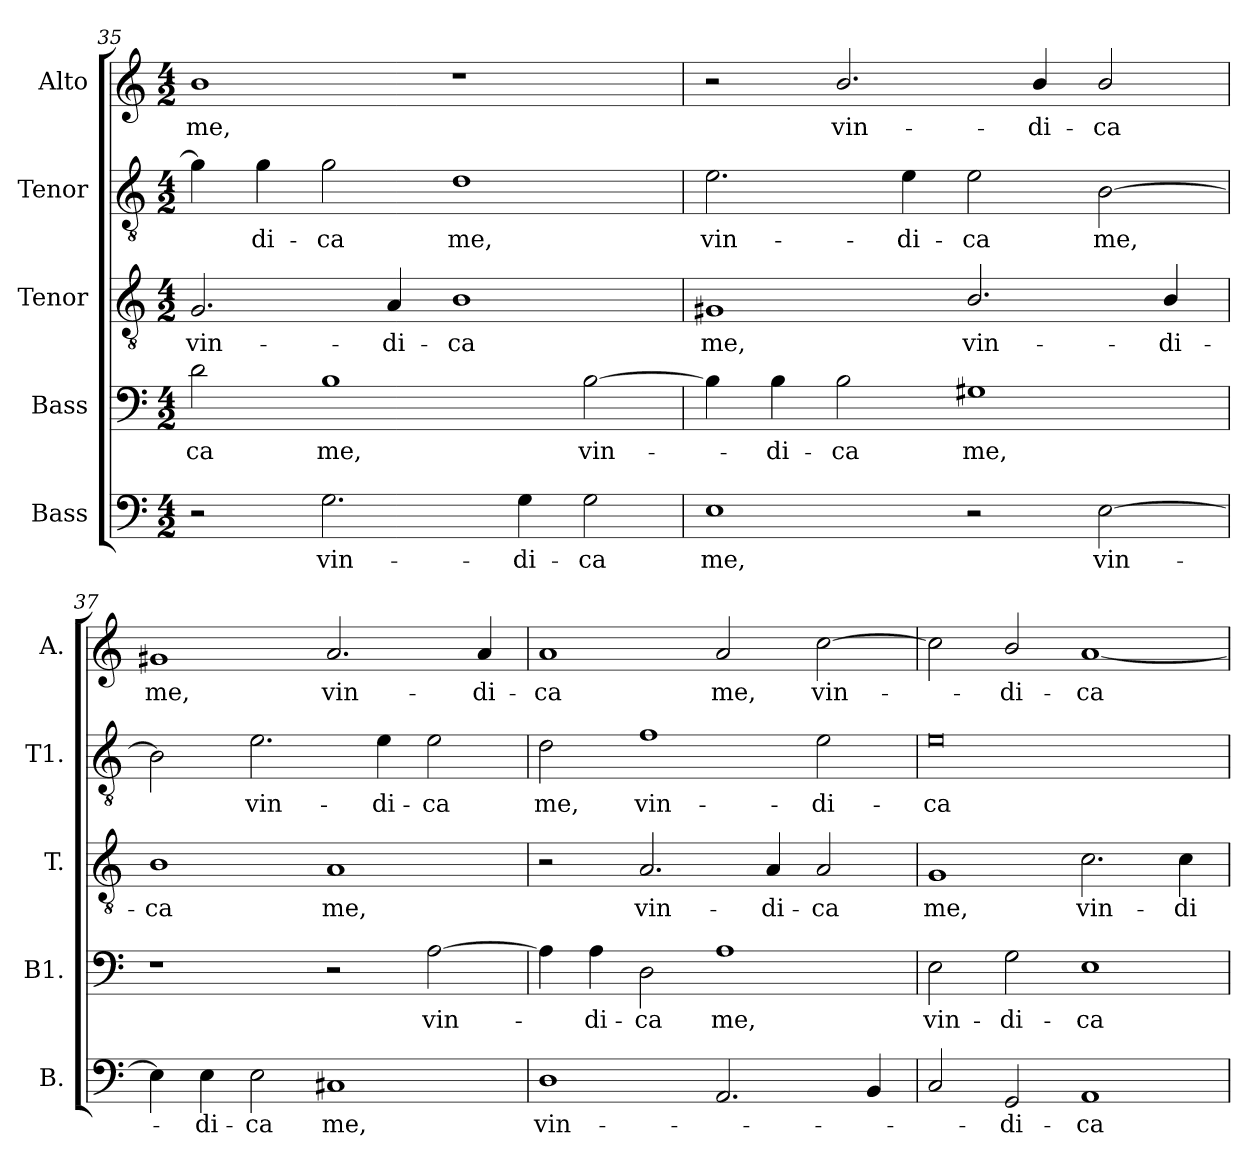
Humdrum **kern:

**kern	**text	**kern	**text	**kern	**text	**kern	**text	**kern	**text
*part5	*part5	*part4	*part4	*part3	*part3	*part2	*part2	*part1	*part1
*staff5	*staff5	*staff4	*staff4	*staff3	*staff3	*staff2	*staff2	*staff1	*staff1
*I"Bass	*	*I"Bass	*	*I"Tenor	*	*I"Tenor	*	*I"Alto	*
*I'B.	*	*I'B1.	*	*I'T.	*	*I'T1.	*	*I'A.	*
*clefF4	*	*clefF4	*	*clefGv2	*	*clefGv2	*	*clefG2	*
*	*	*	*	*ITrd7c12	*	*ITrd7c12	*	*	*
*k[]	*	*k[]	*	*k[]	*	*k[]	*	*k[]	*
*C:	*	*C:	*	*C:	*	*C:	*	*C:	*
*M4/2	*	*M4/2	*	*M4/2	*	*M4/2	*	*M4/2	*
=35	=35	=35	=35	=35	=35	=35	=35	=35	=35
!	!	!	!LO:LY:b:color=#000000	!	!	!	!	!	!
!	!	!	!	!	!LO:LY:b:color=#000000	!	!	!	!
!	!	!	!	!	!	!	!	!	!LO:LY:b:color=#000000
2r	.	2di\	-ca	2.GGi/	vin-	4Gi\]	.	1bi	me,
!	!	!	!	!	!	!	!LO:LY:b:color=#000000	!	!
.	.	.	.	.	.	4Gi\	-di-	.	.
!	!LO:LY:b:color=#000000	!	!	!	!	!	!	!	!
!	!	!	!LO:LY:b:color=#000000	!	!	!	!	!	!
!	!	!	!	!	!	!	!LO:LY:b:color=#000000	!	!
2.Gi\	vin-	1Bi	me,	.	.	2Gi\	-ca	.	.
!	!	!	!	!	!LO:LY:b:color=#000000	!	!	!	!
.	.	.	.	4AAi/	-di-	.	.	.	.
!	!	!	!	!	!LO:LY:b:color=#000000	!	!	!	!
!	!	!	!	!	!	!	!LO:LY:b:color=#000000	!	!
.	.	.	.	1BBi	-ca	1Di	me,	1r	.
!	!LO:LY:b:color=#000000	!	!	!	!	!	!	!	!
4Gi\	-di-	.	.	.	.	.	.	.	.
!	!LO:LY:b:color=#000000	!	!	!	!	!	!	!	!
!	!	!	!LO:LY:b:color=#000000	!	!	!	!	!	!
2Gi\	-ca	[2Bi\	vin-	.	.	.	.	.	.
!!LO:LB:g=z
=36	=36	=36	=36	=36	=36	=36	=36	=36	=36
!	!LO:LY:b:color=#000000	!	!	!	!	!	!	!	!
!	!	!	!	!	!LO:LY:b:color=#000000	!	!	!	!
!	!	!	!	!	!	!	!LO:LY:b:color=#000000	!	!
1Ei	me,	4Bi\]	.	1GG#Xi	me,	2.Ei\	vin-	2r	.
!	!	!	!LO:LY:b:color=#000000	!	!	!	!	!	!
.	.	4Bi\	-di-	.	.	.	.	.	.
!	!	!	!LO:LY:b:color=#000000	!	!	!	!	!	!
!	!	!	!	!	!	!	!	!	!LO:LY:b:color=#000000
.	.	2Bi\	-ca	.	.	.	.	2.bi/	vin-
!	!	!	!	!	!	!	!LO:LY:b:color=#000000	!	!
.	.	.	.	.	.	4Ei\	-di-	.	.
!	!	!	!LO:LY:b:color=#000000	!	!	!	!	!	!
!	!	!	!	!	!LO:LY:b:color=#000000	!	!	!	!
!	!	!	!	!	!	!	!LO:LY:b:color=#000000	!	!
2r	.	1G#Xi	me,	2.BBi/	vin-	2Ei\	-ca	.	.
!	!	!	!	!	!	!	!	!	!LO:LY:b:color=#000000
.	.	.	.	.	.	.	.	4bi/	-di-
!	!LO:LY:b:color=#000000	!	!	!	!	!	!	!	!
!	!	!	!	!	!	!	!LO:LY:b:color=#000000	!	!
!	!	!	!	!	!	!	!	!	!LO:LY:b:color=#000000
[2Ei\	vin-	.	.	.	.	[2BBi\	me,	2bi/	-ca
!	!	!	!	!	!LO:LY:b:color=#000000	!	!	!	!
.	.	.	.	4BBi/	-di-	.	.	.	.
=37	=37	=37	=37	=37	=37	=37	=37	=37	=37
!	!	!	!	!	!LO:LY:b:color=#000000	!	!	!	!
!	!	!	!	!	!	!	!	!	!LO:LY:b:color=#000000
4Ei\]	.	1r	.	1BBi	-ca	2BBi\]	.	1g#Xi	me,
!	!LO:LY:b:color=#000000	!	!	!	!	!	!	!	!
4Ei\	-di-	.	.	.	.	.	.	.	.
!	!LO:LY:b:color=#000000	!	!	!	!	!	!	!	!
!	!	!	!	!	!	!	!LO:LY:b:color=#000000	!	!
2Ei\	-ca	.	.	.	.	2.Ei\	vin-	.	.
!	!LO:LY:b:color=#000000	!	!	!	!	!	!	!	!
!	!	!	!	!	!LO:LY:b:color=#000000	!	!	!	!
!	!	!	!	!	!	!	!	!	!LO:LY:b:color=#000000
1C#Xi	me,	2r	.	1AAi	me,	.	.	2.ai/	vin-
!	!	!	!	!	!	!	!LO:LY:b:color=#000000	!	!
.	.	.	.	.	.	4Ei\	-di-	.	.
!	!	!	!LO:LY:b:color=#000000	!	!	!	!	!	!
!	!	!	!	!	!	!	!LO:LY:b:color=#000000	!	!
.	.	[2Ai\	vin-	.	.	2Ei\	-ca	.	.
!	!	!	!	!	!	!	!	!	!LO:LY:b:color=#000000
.	.	.	.	.	.	.	.	4ai/	-di-
=38	=38	=38	=38	=38	=38	=38	=38	=38	=38
!	!LO:LY:b:color=#000000	!	!	!	!	!	!	!	!
!	!	!	!	!	!	!	!LO:LY:b:color=#000000	!	!
!	!	!	!	!	!	!	!	!	!LO:LY:b:color=#000000
1Di	vin-	4Ai\]	.	2r	.	2Di\	me,	1ai	-ca
!	!	!	!LO:LY:b:color=#000000	!	!	!	!	!	!
.	.	4Ai\	-di-	.	.	.	.	.	.
!	!	!	!LO:LY:b:color=#000000	!	!	!	!	!	!
!	!	!	!	!	!LO:LY:b:color=#000000	!	!	!	!
!	!	!	!	!	!	!	!LO:LY:b:color=#000000	!	!
.	.	2Di\	-ca	2.AAi/	vin-	1Fi	vin-	.	.
!	!	!	!LO:LY:b:color=#000000	!	!	!	!	!	!
!	!	!	!	!	!	!	!	!	!LO:LY:b:color=#000000
2.AAi/	.	1Ai	me,	.	.	.	.	2ai/	me,
!	!	!	!	!	!LO:LY:b:color=#000000	!	!	!	!
.	.	.	.	4AAi/	-di-	.	.	.	.
!	!	!	!	!	!LO:LY:b:color=#000000	!	!	!	!
!	!	!	!	!	!	!	!LO:LY:b:color=#000000	!	!
!	!	!	!	!	!	!	!	!	!LO:LY:b:color=#000000
.	.	.	.	2AAi/	-ca	2Ei\	-di-	[2cci\	vin-
4BBi/	.	.	.	.	.	.	.	.	.
=39	=39	=39	=39	=39	=39	=39	=39	=39	=39
!	!	!	!LO:LY:b:color=#000000	!	!	!	!	!	!
!	!	!	!	!	!LO:LY:b:color=#000000	!	!	!	!
!	!	!	!	!	!	!	!LO:LY:b:color=#000000	!	!
2Ci/	.	2Ei\	vin-	1GGi	me,	0Ei	-ca	2cci\]	.
!	!LO:LY:b:color=#000000	!	!	!	!	!	!	!	!
!	!	!	!LO:LY:b:color=#000000	!	!	!	!	!	!
!	!	!	!	!	!	!	!	!	!LO:LY:b:color=#000000
2GGi/	-di-	2Gi\	-di-	.	.	.	.	2bi/	-di-
!	!LO:LY:b:color=#000000	!	!	!	!	!	!	!	!
!	!	!	!LO:LY:b:color=#000000	!	!	!	!	!	!
!	!	!	!	!	!LO:LY:b:color=#000000	!	!	!	!
!	!	!	!	!	!	!	!	!	!LO:LY:b:color=#000000
1AAi	-ca	1Ei	-ca	2.Ci\	vin-	.	.	[1ai	-ca
!	!	!	!	!	!LO:LY:b:color=#000000	!	!	!	!
.	.	.	.	4Ci\	-di-	.	.	.	.
=	=	=	=	=	=	=	=	=	=
*-	*-	*-	*-	*-	*-	*-	*-	*-	*-
